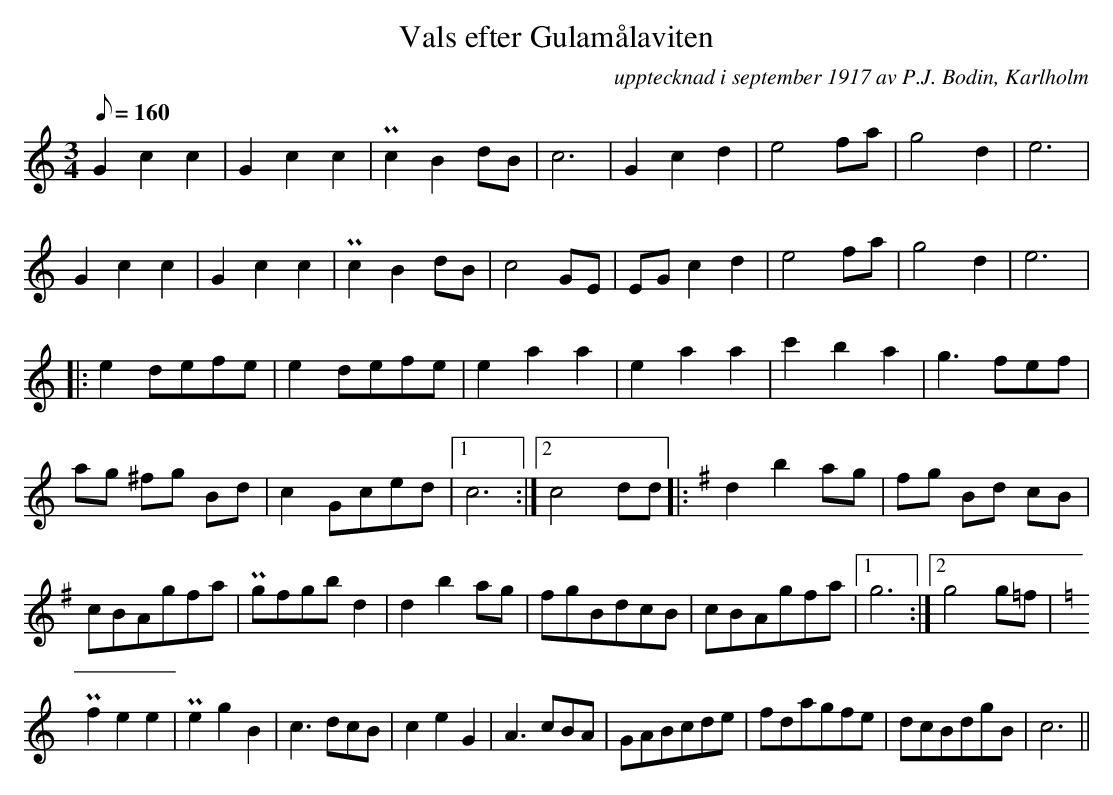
X:1
T:Vals efter Gulamålaviten
O:upptecknad i september 1917 av P.J. Bodin, Karlholm
L:1/8
M:3/4
Q:160
K:C
G2 c2 c2 | G2 c2 c2 | Pc2 B2 dB | c6 | G2 c2 d2 | e4 fa | g4 d2 | e6 |
G2 c2 c2 | G2 c2 c2 | Pc2 B2 dB | c4 GE | EG c2 d2 | e4 fa | g4 d2 | e6 |:
e2 defe | e2 defe | e2 a2 a2 | e2 a2 a2 | c'2 b2 a2 | g3 fef |
ag ^fg Bd | c2 Gced |1 c6 :|2 c4 dd [K:G] |: d2 b2 ag | fg Bd cB |
cBAgfa | Pgfgb d2 | d2 b2 ag | fgBdcB | cBAgfa |1 g6 :|2 g4 g=f | [K:C]
Pf2 e2 e2 | Pe2 g2 B2 | c3 dcB | c2 e2 G2 | A3 cBA | GABcde | fdagfe | dcBdgB | c6 ||
